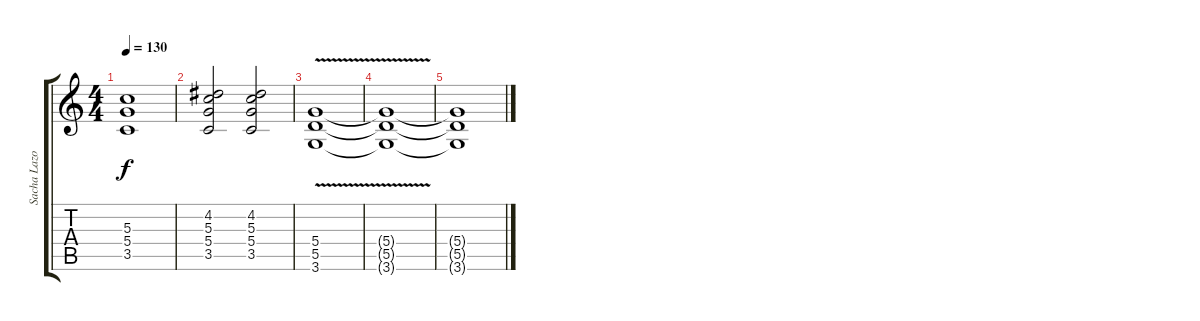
\track ("Sacha Lazor" "Sacha Lazo") {instrument distortionguitar}
\staff {score tabs}
\tuning (E4 B3 G3 D3 A2 E2) {hide}
\ts (4 4)
\tempo 130
\clef g2
\ks c
(5.3 5.4 3.5).1{dy f} |
(4.2 5.3 5.4 3.5).2 (4.2 5.3 5.4 3.5).2 |
(5.4 5.5 3.6{v}).1 |
(5.4{t} 5.5{t} 3.6{t}).1 |
(5.4{t} 5.5{t} 3.6{t}).1
